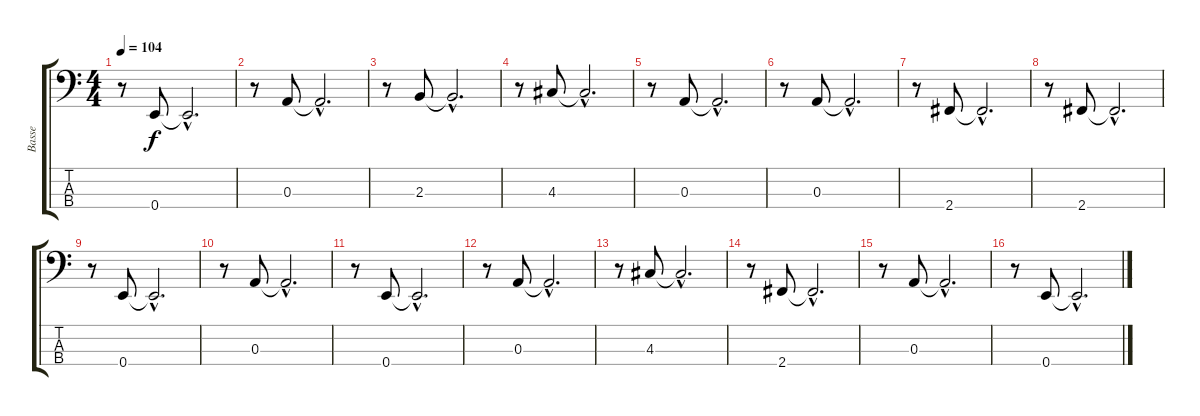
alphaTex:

\track ("Basse" "Basse") {instrument fretlessbass}
\staff {score tabs}
\tuning (G2 D2 A1 E1) {hide}
\ts (4 4)
\tempo 104
\clef f4
\ks c
r.8{dy f} 0.4.8 0.4{hac t}.2{d} |
r.8 0.3.8 0.3{hac t}.2{d} |
r.8 2.3.8 2.3{hac t}.2{d} |
r.8 4.3.8 4.3{hac t}.2{d} |
r.8 0.3.8 0.3{hac t}.2{d} |
r.8 0.3.8 0.3{hac t}.2{d} |
r.8 2.4.8 2.4{hac t}.2{d} |
r.8 2.4.8 2.4{hac t}.2{d} |
r.8 0.4.8 0.4{hac t}.2{d} |
r.8 0.3.8 0.3{hac t}.2{d} |
r.8 0.4.8 0.4{hac t}.2{d} |
r.8 0.3.8 0.3{hac t}.2{d} |
r.8 4.3.8 4.3{hac t}.2{d} |
r.8 2.4.8 2.4{hac t}.2{d} |
r.8 0.3.8 0.3{hac t}.2{d} |
r.8 0.4.8 0.4{hac t}.2{d}
